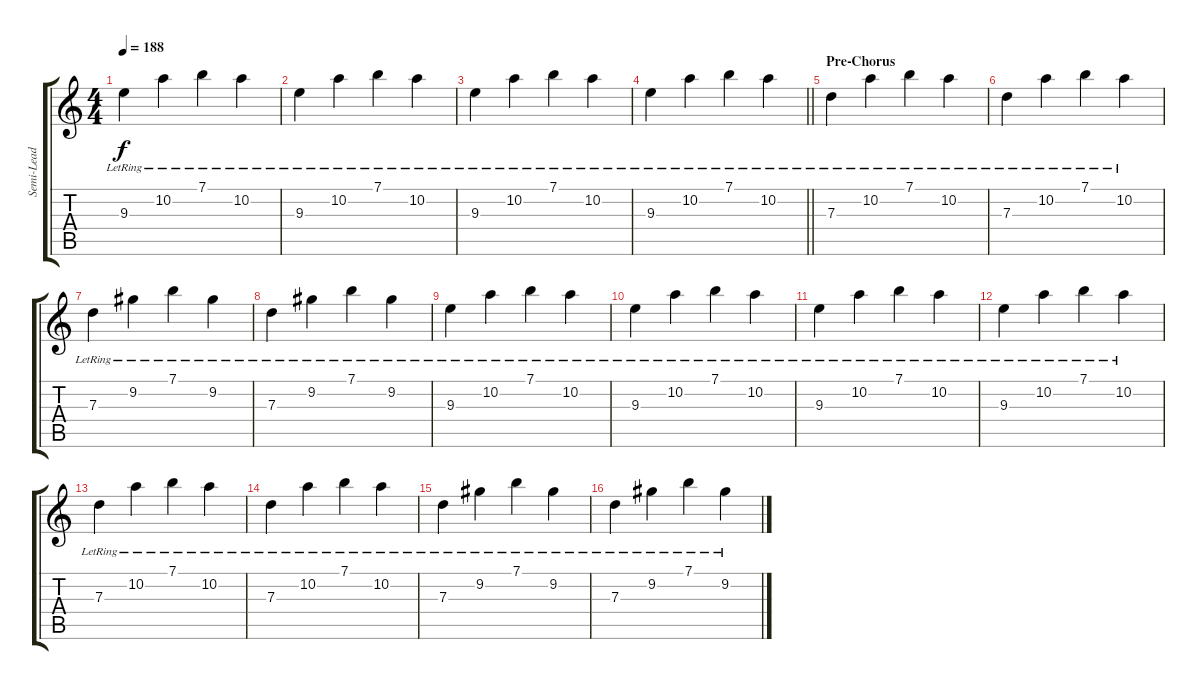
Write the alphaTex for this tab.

\track ("Semi-Lead" "Semi-Lead") {instrument acousticguitarsteel}
\staff {score tabs}
\tuning (E4 B3 G3 D3 A2 E2) {hide}
\ts (4 4)
\tempo 188
\clef g2
\ks c
9.3{lr}.4{dy f} 10.2{lr}.4 7.1{lr}.4 10.2{lr}.4 |
9.3{lr}.4 10.2{lr}.4 7.1{lr}.4 10.2{lr}.4 |
9.3{lr}.4 10.2{lr}.4 7.1{lr}.4 10.2{lr}.4 |
\barLineRight lightlight
9.3{lr}.4 10.2{lr}.4 7.1{lr}.4 10.2{lr}.4 |
\section ("" "Pre-Chorus")
7.3{lr}.4{volume 8} 10.2{lr}.4 7.1{lr}.4 10.2{lr}.4 |
7.3{lr}.4 10.2{lr}.4 7.1{lr}.4 10.2{lr}.4 |
7.3{lr}.4 9.2{lr}.4 7.1{lr}.4 9.2{lr}.4 |
7.3{lr}.4 9.2{lr}.4 7.1{lr}.4 9.2{lr}.4 |
9.3{lr}.4 10.2{lr}.4 7.1{lr}.4 10.2{lr}.4 |
9.3{lr}.4 10.2{lr}.4 7.1{lr}.4 10.2{lr}.4 |
9.3{lr}.4 10.2{lr}.4 7.1{lr}.4 10.2{lr}.4 |
9.3{lr}.4 10.2{lr}.4 7.1{lr}.4 10.2{lr}.4 |
7.3{lr}.4 10.2{lr}.4 7.1{lr}.4 10.2{lr}.4 |
7.3{lr}.4 10.2{lr}.4 7.1{lr}.4 10.2{lr}.4 |
7.3{lr}.4 9.2{lr}.4 7.1{lr}.4 9.2{lr}.4 |
7.3{lr}.4 9.2{lr}.4 7.1{lr}.4 9.2{lr}.4
